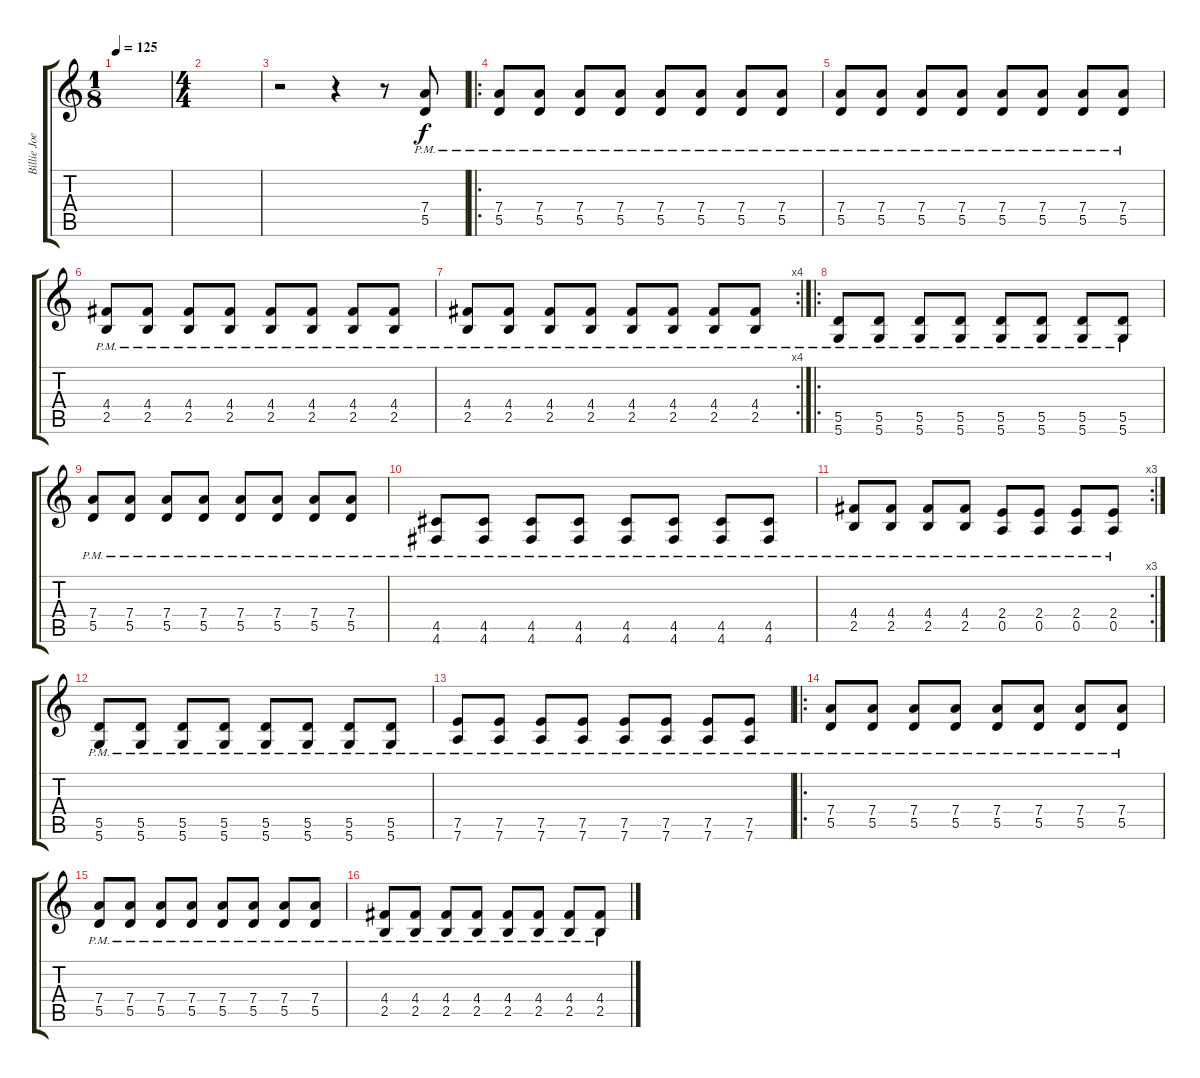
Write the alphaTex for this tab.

\track ("Billie Joe Overdriven" "Billie Joe") {instrument overdrivenguitar}
\staff {score tabs}
\tuning (E4 B3 G3 D3 A2 D2) {hide}
\ts (1 8)
\tempo 125
\clef g2
\ks c
|
\ts (4 4)
|
r.2 r.4 r.8 (7.4{pm} 5.5{pm}).8 |
\ro
(7.4{pm} 5.5{pm}).8 (7.4{pm} 5.5{pm}).8 (7.4{pm} 5.5{pm}).8 (7.4{pm} 5.5{pm}).8 (7.4{pm} 5.5{pm}).8 (7.4{pm} 5.5{pm}).8 (7.4{pm} 5.5{pm}).8 (7.4{pm} 5.5{pm}).8 |
(7.4{pm} 5.5{pm}).8 (7.4{pm} 5.5{pm}).8 (7.4{pm} 5.5{pm}).8 (7.4{pm} 5.5{pm}).8 (7.4{pm} 5.5{pm}).8 (7.4{pm} 5.5{pm}).8 (7.4{pm} 5.5{pm}).8 (7.4{pm} 5.5{pm}).8 |
(4.4{pm} 2.5{pm}).8 (4.4{pm} 2.5{pm}).8 (4.4{pm} 2.5{pm}).8 (4.4{pm} 2.5{pm}).8 (4.4{pm} 2.5{pm}).8 (4.4{pm} 2.5{pm}).8 (4.4{pm} 2.5{pm}).8 (4.4{pm} 2.5{pm}).8 |
\rc 4
(4.4{pm} 2.5{pm}).8 (4.4{pm} 2.5{pm}).8 (4.4{pm} 2.5{pm}).8 (4.4{pm} 2.5{pm}).8 (4.4{pm} 2.5{pm}).8 (4.4{pm} 2.5{pm}).8 (4.4{pm} 2.5{pm}).8 (4.4{pm} 2.5{pm}).8 |
\ro
(5.5{pm} 5.6{pm}).8 (5.5{pm} 5.6{pm}).8 (5.5{pm} 5.6{pm}).8 (5.5{pm} 5.6{pm}).8 (5.5{pm} 5.6{pm}).8 (5.5{pm} 5.6{pm}).8 (5.5{pm} 5.6{pm}).8 (5.5{pm} 5.6{pm}).8 |
(7.4{pm} 5.5{pm}).8 (7.4{pm} 5.5{pm}).8 (7.4{pm} 5.5{pm}).8 (7.4{pm} 5.5{pm}).8 (7.4{pm} 5.5{pm}).8 (7.4{pm} 5.5{pm}).8 (7.4{pm} 5.5{pm}).8 (7.4{pm} 5.5{pm}).8 |
(4.5{pm} 4.6{pm}).8 (4.5{pm} 4.6{pm}).8 (4.5{pm} 4.6{pm}).8 (4.5{pm} 4.6{pm}).8 (4.5{pm} 4.6{pm}).8 (4.5{pm} 4.6{pm}).8 (4.5{pm} 4.6{pm}).8 (4.5{pm} 4.6{pm}).8 |
\rc 3
(4.4{pm} 2.5{pm}).8 (4.4{pm} 2.5{pm}).8 (4.4{pm} 2.5{pm}).8 (4.4{pm} 2.5{pm}).8 (2.4{pm} 0.5{pm}).8 (2.4{pm} 0.5{pm}).8 (2.4{pm} 0.5{pm}).8 (2.4{pm} 0.5{pm}).8 |
(5.5{pm} 5.6{pm}).8 (5.5{pm} 5.6{pm}).8 (5.5{pm} 5.6{pm}).8 (5.5{pm} 5.6{pm}).8 (5.5{pm} 5.6{pm}).8 (5.5{pm} 5.6{pm}).8 (5.5{pm} 5.6{pm}).8 (5.5{pm} 5.6{pm}).8 |
(7.5{pm} 7.6{pm}).8 (7.5{pm} 7.6{pm}).8 (7.5{pm} 7.6{pm}).8 (7.5{pm} 7.6{pm}).8 (7.5{pm} 7.6{pm}).8 (7.5{pm} 7.6{pm}).8 (7.5{pm} 7.6{pm}).8 (7.5{pm} 7.6{pm}).8 |
\ro
(7.4{pm} 5.5{pm}).8 (7.4{pm} 5.5{pm}).8 (7.4{pm} 5.5{pm}).8 (7.4{pm} 5.5{pm}).8 (7.4{pm} 5.5{pm}).8 (7.4{pm} 5.5{pm}).8 (7.4{pm} 5.5{pm}).8 (7.4{pm} 5.5{pm}).8 |
(7.4{pm} 5.5{pm}).8 (7.4{pm} 5.5{pm}).8 (7.4{pm} 5.5{pm}).8 (7.4{pm} 5.5{pm}).8 (7.4{pm} 5.5{pm}).8 (7.4{pm} 5.5{pm}).8 (7.4{pm} 5.5{pm}).8 (7.4{pm} 5.5{pm}).8 |
(4.4{pm} 2.5{pm}).8 (4.4{pm} 2.5{pm}).8 (4.4{pm} 2.5{pm}).8 (4.4{pm} 2.5{pm}).8 (4.4{pm} 2.5{pm}).8 (4.4{pm} 2.5{pm}).8 (4.4{pm} 2.5{pm}).8 (4.4{pm} 2.5{pm}).8
